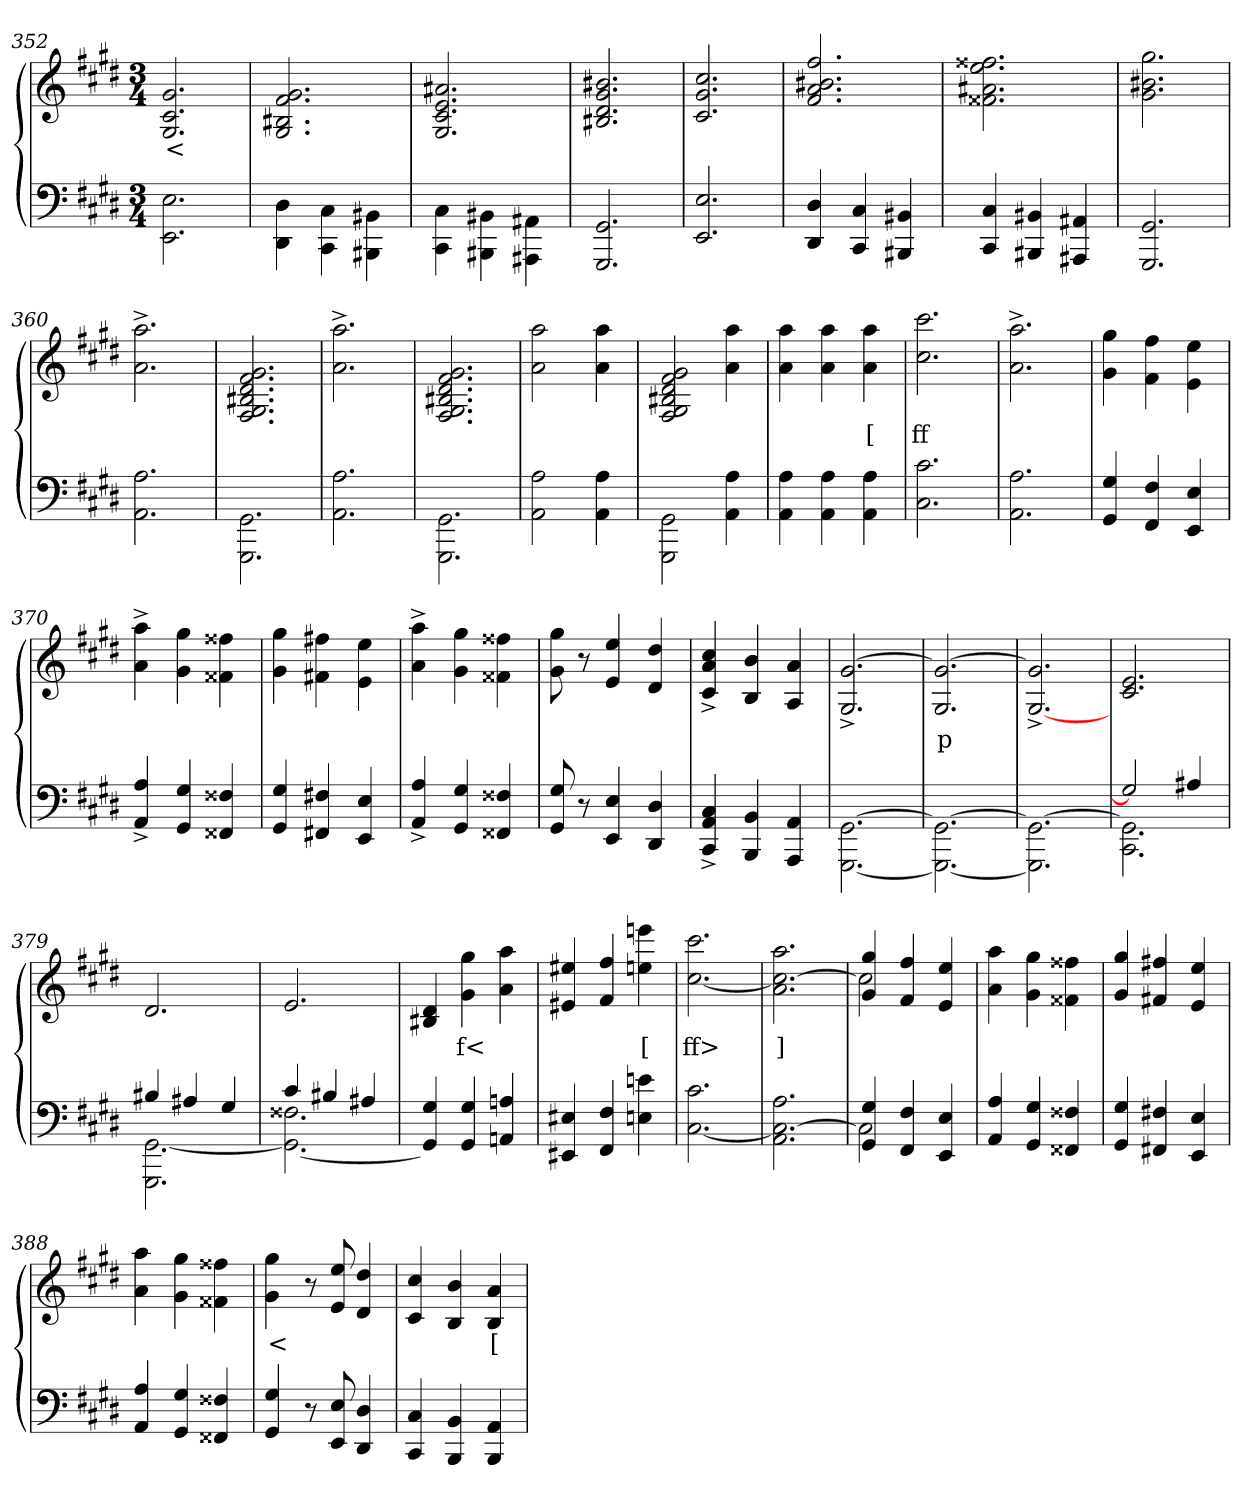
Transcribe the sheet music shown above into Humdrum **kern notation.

**kern	**kern	**text
*part2	*part1	*part1
*staff2	*staff1	*staff1
*clefF4	*clefG2	*
*k[f#c#g#d#]	*k[f#c#g#d#]	*
*M3/4	*M3/4	*
=352	=352	=352
2.E\ 2.EE\	2.g# 2.c# 2.G#	<
=353	=353	=353
4D#\ 4DD#\	2.g# 2.f# 2.B#X 2.G#	.
4C#\ 4CC#\	.	.
4BB#X\ 4BBB#X\	.	.
=354	=354	=354
4C#\ 4CC#\	2.a#X 2.e 2.c# 2.G#	.
4BB#X\ 4BBB#X\	.	.
4AA#X\ 4AAA#X\	.	.
=355	=355	=355
2.GG# 2.GGG#	2.b#X 2.g# 2.d# 2.B#X	.
=356	=356	=356
2.E 2.EE	2.cc# 2.g# 2.c#	.
=357	=357	=357
4D# 4DD#	2.ff#/ 2.b#X/ 2.a/ 2.f#/	.
4C# 4CC#	.	.
4BB#X 4BBB#X	.	.
=358	=358	=358
4C# 4CC#	2.ff##X 2.ee 2.a#X 2.f##X	.
4BB#X 4BBB#X	.	.
4AA#X 4AAA#X	.	.
=359	=359	=359
2.GG# 2.GGG#	2.gg# 2.b#X 2.g#	.
=360	=360	=360
2.A 2.AA	2.aa^> 2.a^>	.
=361	=361	=361
2.GG#\ 2.GGG#\	2.g# 2.f# 2.d# 2.B#X 2.G# 2.F#	.
=362	=362	=362
2.A 2.AA	2.aa^> 2.a^>	.
=363	=363	=363
2.GG#\ 2.GGG#\	2.g# 2.f# 2.d# 2.B#X 2.G# 2.F#	.
=364	=364	=364
2A 2AA	2aa 2a	.
4A 4AA	4aa 4a	.
=365	=365	=365
2GG#\ 2GGG#\	2g# 2f# 2d# 2B#X 2G# 2F#	.
4A 4AA	4aa 4a	.
=366	=366	=366
4A 4AA	4aa 4a	.
4A 4AA	4aa 4a	.
4A 4AA	4aa 4a	[
=367	=367	=367
2.c# 2.C#	2.ccc# 2.cc#	ff
=368	=368	=368
2.A 2.AA	2.aa^> 2.a^>	.
=369	=369	=369
4G# 4GG#	4gg# 4g#	.
4F# 4FF#	4ff# 4f#	.
4E 4EE	4ee\ 4e\	.
=370	=370	=370
4A/^> 4AA/^>	4aa^> 4a^>	.
4G# 4GG#	4gg# 4g#	.
4F##X 4FF##X	4ff##X 4f##X	.
=371	=371	=371
4G# 4GG#	4gg# 4g#	.
4F#X 4FF#X	4ff#X 4f#X	.
4E 4EE	4ee\ 4e\	.
=372	=372	=372
4A/^> 4AA/^>	4aa^> 4a^>	.
4G# 4GG#	4gg# 4g#	.
4F##X 4FF##X	4ff##X 4f##X	.
=373	=373	=373
8G# 8GG#	8gg# 8g#	.
8r	8r	.
4E 4EE	4ee 4e	.
4D# 4DD#	4dd# 4d#	.
=374	=374	=374
4C#^> 4AA^> 4CC#^>	4cc#^> 4a^> 4c#^>	.
4BB 4BBB	4b 4B	.
4AA 4AAA	4a 4A	.
=375	=375	=375
[2.GG#\ [2.GGG#\	[2.g#^> 2.G#^>	.
=376	=376	=376
2.GG#\_ 2.GGG#\_	2.g#_ 2.G#	p
=377	=377	=377
2.GG#\_ 2.GGG#\]	2.g#]^> [2.G#^>	.
=378	=378	=378
*^	*	*
2G#]	2.GG#] 2.CC#	2.e 2.c#	.
4A#X	.	.	.
=379	=379	=379	=379
4B#X	[2.GG# 2.GGG#	2.d#	.
4A#X	.	.	.
4G#	.	.	.
=380	=380	=380	=380
4c#	2.F##X 2.GG#_	2.e	.
4B#X	.	.	.
4A#X	.	.	.
*v	*v	*	*
=381	=381	=381
4G# 4GG#]	4d# 4B#X	.
4G# 4GG#	4gg# 4g#	f<
4An/ 4AAn/	4aa 4a	.
=382	=382	=382
4E#X 4EE#X	4ee#X 4e#X	.
4F# 4FF#	4ff#/ 4f#/	.
4en 4En	4eeen 4een	[
=383	=383	=383
2.c# [2.C#	2.ccc# [2.cc#	ff>
=384	=384	=384
2.A 2.C#_ 2.AA	2.aa 2.cc#_ 2.a	]
=385	=385	=385
*^	*^	*
4G# 4GG#	2C#]	4gg# 4g#	2cc#]	.
4F# 4FF#	.	4ff# 4f#	.	.
4E 4EE	4ryy	4ee 4e	4ryy	.
*v	*v	*	*	*
*	*v	*v	*
=386	=386	=386
4A/ 4AA/	4aa 4a	.
4G# 4GG#	4gg# 4g#	.
4F##X 4FF##X	4ff##X 4f##X	.
=387	=387	=387
4G# 4GG#	4gg#/ 4g#/	.
4F#X 4FF#X	4ff#X/ 4f#X/	.
4E 4EE	4ee/ 4e/	.
=388	=388	=388
4A/ 4AA/	4aa 4a	.
4G# 4GG#	4gg# 4g#	.
4F##X 4FF##X	4ff##X 4f##X	.
=389	=389	=389
4G# 4GG#	4gg# 4g#	<
8r	8r	.
8E 8EE	8ee 8e	.
4D# 4DD#	4dd# 4d#	.
=390	=390	=390
4C# 4CC#	4cc# 4c#	.
4BB 4BBB	4b 4B	.
4AA 4BBB	4a 4B	[
=	=	=
*-	*-	*-
